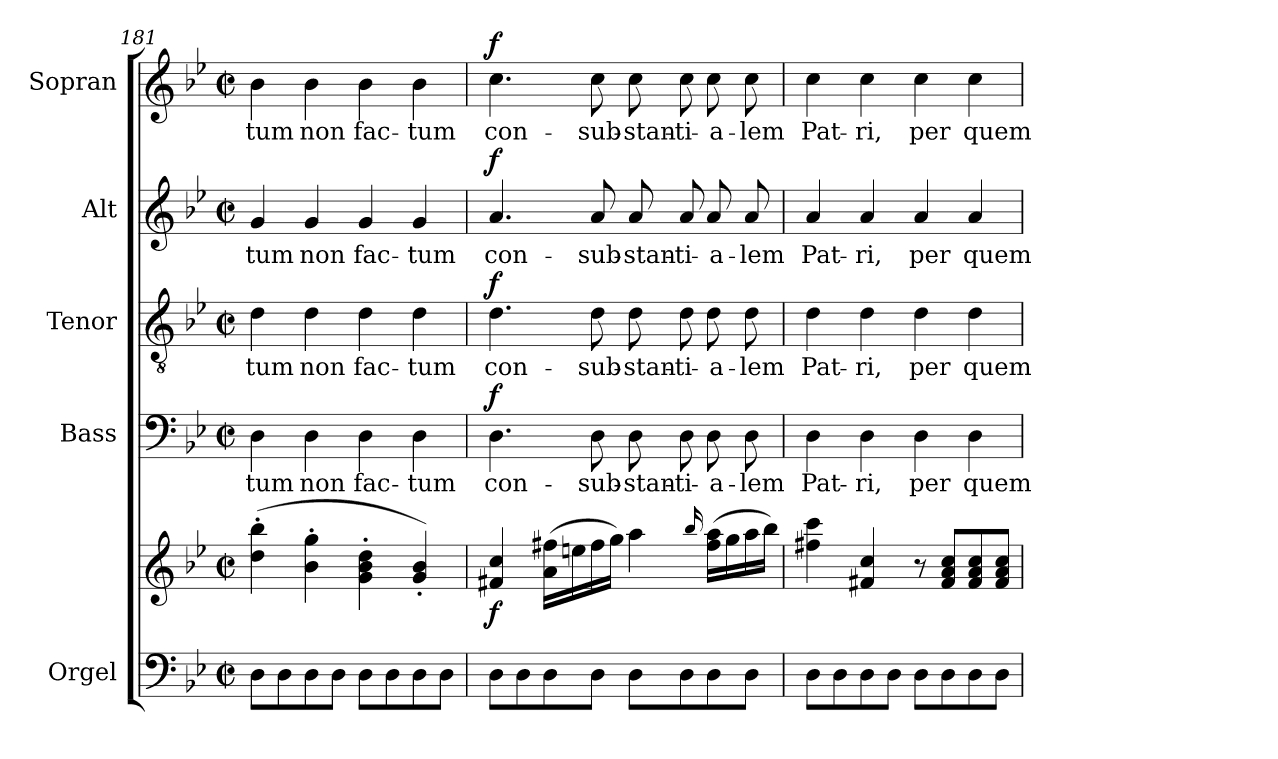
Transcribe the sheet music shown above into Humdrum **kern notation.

**kern	**kern	**dynam	**kern	**text	**dynam	**kern	**text	**dynam	**kern	**text	**dynam	**kern	**text	**dynam
*part5	*part5	*part5	*part4	*part4	*part4	*part3	*part3	*part3	*part2	*part2	*part2	*part1	*part1	*part1
*staff6	*staff5	*staff5/6	*staff4	*staff4	*staff4	*staff3	*staff3	*staff3	*staff2	*staff2	*staff2	*staff1	*staff1	*staff1
*I"Orgel	*	*	*I"Bass	*	*	*I"Tenor	*	*	*I"Alt	*	*	*I"Sopran	*	*
*I'Org.	*	*	*I'B.	*	*	*I'T.	*	*	*I'A.	*	*	*I'S.	*	*
*clefF4	*clefG2	*	*clefF4	*	*	*clefGv2	*	*	*clefG2	*	*	*clefG2	*	*
*k[b-e-]	*k[b-e-]	*	*k[b-e-]	*	*	*k[b-e-]	*	*	*k[b-e-]	*	*	*k[b-e-]	*	*
*B-:	*B-:	*	*B-:	*	*	*B-:	*	*	*B-:	*	*	*B-:	*	*
*M2/2	*M2/2	*	*M2/2	*	*	*M2/2	*	*	*M2/2	*	*	*M2/2	*	*
*met(c|)	*met(c|)	*	*met(c|)	*	*	*met(c|)	*	*	*met(c|)	*	*	*met(c|)	*	*
=181	=181	=181	=181	=181	=181	=181	=181	=181	=181	=181	=181	=181	=181	=181
!	!	!	!	!LO:LY:b	!	!	!LO:LY:b	!	!	!LO:LY:b	!	!	!LO:LY:b	!
8D\L	(>4dd\'> 4bb-\'>	.	4D\	-tum	.	4d\	-tum	.	4g/	-tum	.	4b-\	-tum	.
8D\	.	.	.	.	.	.	.	.	.	.	.	.	.	.
!	!	!	!	!LO:LY:b	!	!	!LO:LY:b	!	!	!LO:LY:b	!	!	!LO:LY:b	!
8D\	4b-\'> 4gg\'>	.	4D\	non	.	4d\	non	.	4g/	non	.	4b-\	non	.
8D\J	.	.	.	.	.	.	.	.	.	.	.	.	.	.
!	!	!	!	!LO:LY:b	!	!	!LO:LY:b	!	!	!LO:LY:b	!	!	!LO:LY:b	!
8D\L	4g\'> 4b-\'> 4dd\'>	.	4D\	fac-	.	4d\	fac-	.	4g/	fac-	.	4b-\	fac-	.
8D\	.	.	.	.	.	.	.	.	.	.	.	.	.	.
!	!	!	!	!LO:LY:b	!	!	!LO:LY:b	!	!	!LO:LY:b	!	!	!LO:LY:b	!
8D\	4g/'< 4b-/'<)	.	4D\	-tum	.	4d\	-tum	.	4g/	-tum	.	4b-\	-tum	.
8D\J	.	.	.	.	.	.	.	.	.	.	.	.	.	.
!!LO:PB:g=z
=182	=182	=182	=182	=182	=182	=182	=182	=182	=182	=182	=182	=182	=182	=182
!	!	!LO:DY:b	!	!LO:LY:b	!LO:DY:a	!	!LO:LY:b	!LO:DY:a	!	!LO:LY:b	!LO:DY:a	!	!LO:LY:b	!LO:DY:a
8D\L	4f#X/ 4cc/	f	4.D\	con-	f	4.d\	con-	f	4.a/	con-	f	4.cc\	con-	f
8D\	.	.	.	.	.	.	.	.	.	.	.	.	.	.
8D\	(>16a\ 16ff#X\LL	.	.	.	.	.	.	.	.	.	.	.	.	.
.	16een\	.	.	.	.	.	.	.	.	.	.	.	.	.
!	!	!	!	!LO:LY:b	!	!	!LO:LY:b	!	!	!LO:LY:b	!	!	!LO:LY:b	!
8D\J	16ff#\	.	8D\	-sub-	.	8d\	-sub-	.	8a/	-sub-	.	8cc\	-sub-	.
.	16gg\JJ)	.	.	.	.	.	.	.	.	.	.	.	.	.
!	!	!	!	!LO:LY:b	!	!	!LO:LY:b	!	!	!LO:LY:b	!	!	!LO:LY:b	!
8D\L	4aa\	.	8D\	-stan-	.	8d\	-stan-	.	8a/	-stan-	.	8cc\	-stan-	.
!	!	!	!	!LO:LY:b	!	!	!LO:LY:b	!	!	!LO:LY:b	!	!	!LO:LY:b	!
8D\	.	.	8D\	-ti-	.	8d\	-ti-	.	8a/	-ti-	.	8cc\	-ti-	.
.	16qqbb-/	.	.	.	.	.	.	.	.	.	.	.	.	.
!	!	!	!	!LO:LY:b	!	!	!LO:LY:b	!	!	!LO:LY:b	!	!	!LO:LY:b	!
8D\	(>16ff#\ 16aa\LL	.	8D\	-a-	.	8d\	-a-	.	8a/	-a-	.	8cc\	-a-	.
.	16gg\	.	.	.	.	.	.	.	.	.	.	.	.	.
!	!	!	!	!LO:LY:b	!	!	!LO:LY:b	!	!	!LO:LY:b	!	!	!LO:LY:b	!
8D\J	16aa\	.	8D\	-lem	.	8d\	-lem	.	8a/	-lem	.	8cc\	-lem	.
.	16bb-\JJ)	.	.	.	.	.	.	.	.	.	.	.	.	.
=183	=183	=183	=183	=183	=183	=183	=183	=183	=183	=183	=183	=183	=183	=183
!	!	!	!	!LO:LY:b	!	!	!LO:LY:b	!	!	!LO:LY:b	!	!	!LO:LY:b	!
8D\L	4ff#X\ 4ccc\	.	4D\	Pat-	.	4d\	Pat-	.	4a/	Pat-	.	4cc\	Pat-	.
8D\	.	.	.	.	.	.	.	.	.	.	.	.	.	.
!	!	!	!	!LO:LY:b	!	!	!LO:LY:b	!	!	!LO:LY:b	!	!	!LO:LY:b	!
8D\	4f#X/ 4cc/	.	4D\	-ri,	.	4d\	-ri,	.	4a/	-ri,	.	4cc\	-ri,	.
8D\J	.	.	.	.	.	.	.	.	.	.	.	.	.	.
!	!	!	!	!LO:LY:b	!	!	!LO:LY:b	!	!	!LO:LY:b	!	!	!LO:LY:b	!
8D\L	8r	.	4D\	per	.	4d\	per	.	4a/	per	.	4cc\	per	.
8D\	8f#/ 8a/ 8cc/L	.	.	.	.	.	.	.	.	.	.	.	.	.
!	!	!	!	!LO:LY:b	!	!	!LO:LY:b	!	!	!LO:LY:b	!	!	!LO:LY:b	!
8D\	8f#/ 8a/ 8cc/	.	4D\	quem	.	4d\	quem	.	4a/	quem	.	4cc\	quem	.
8D\J	8f#/ 8a/ 8cc/J	.	.	.	.	.	.	.	.	.	.	.	.	.
=	=	=	=	=	=	=	=	=	=	=	=	=	=	=
*-	*-	*-	*-	*-	*-	*-	*-	*-	*-	*-	*-	*-	*-	*-
